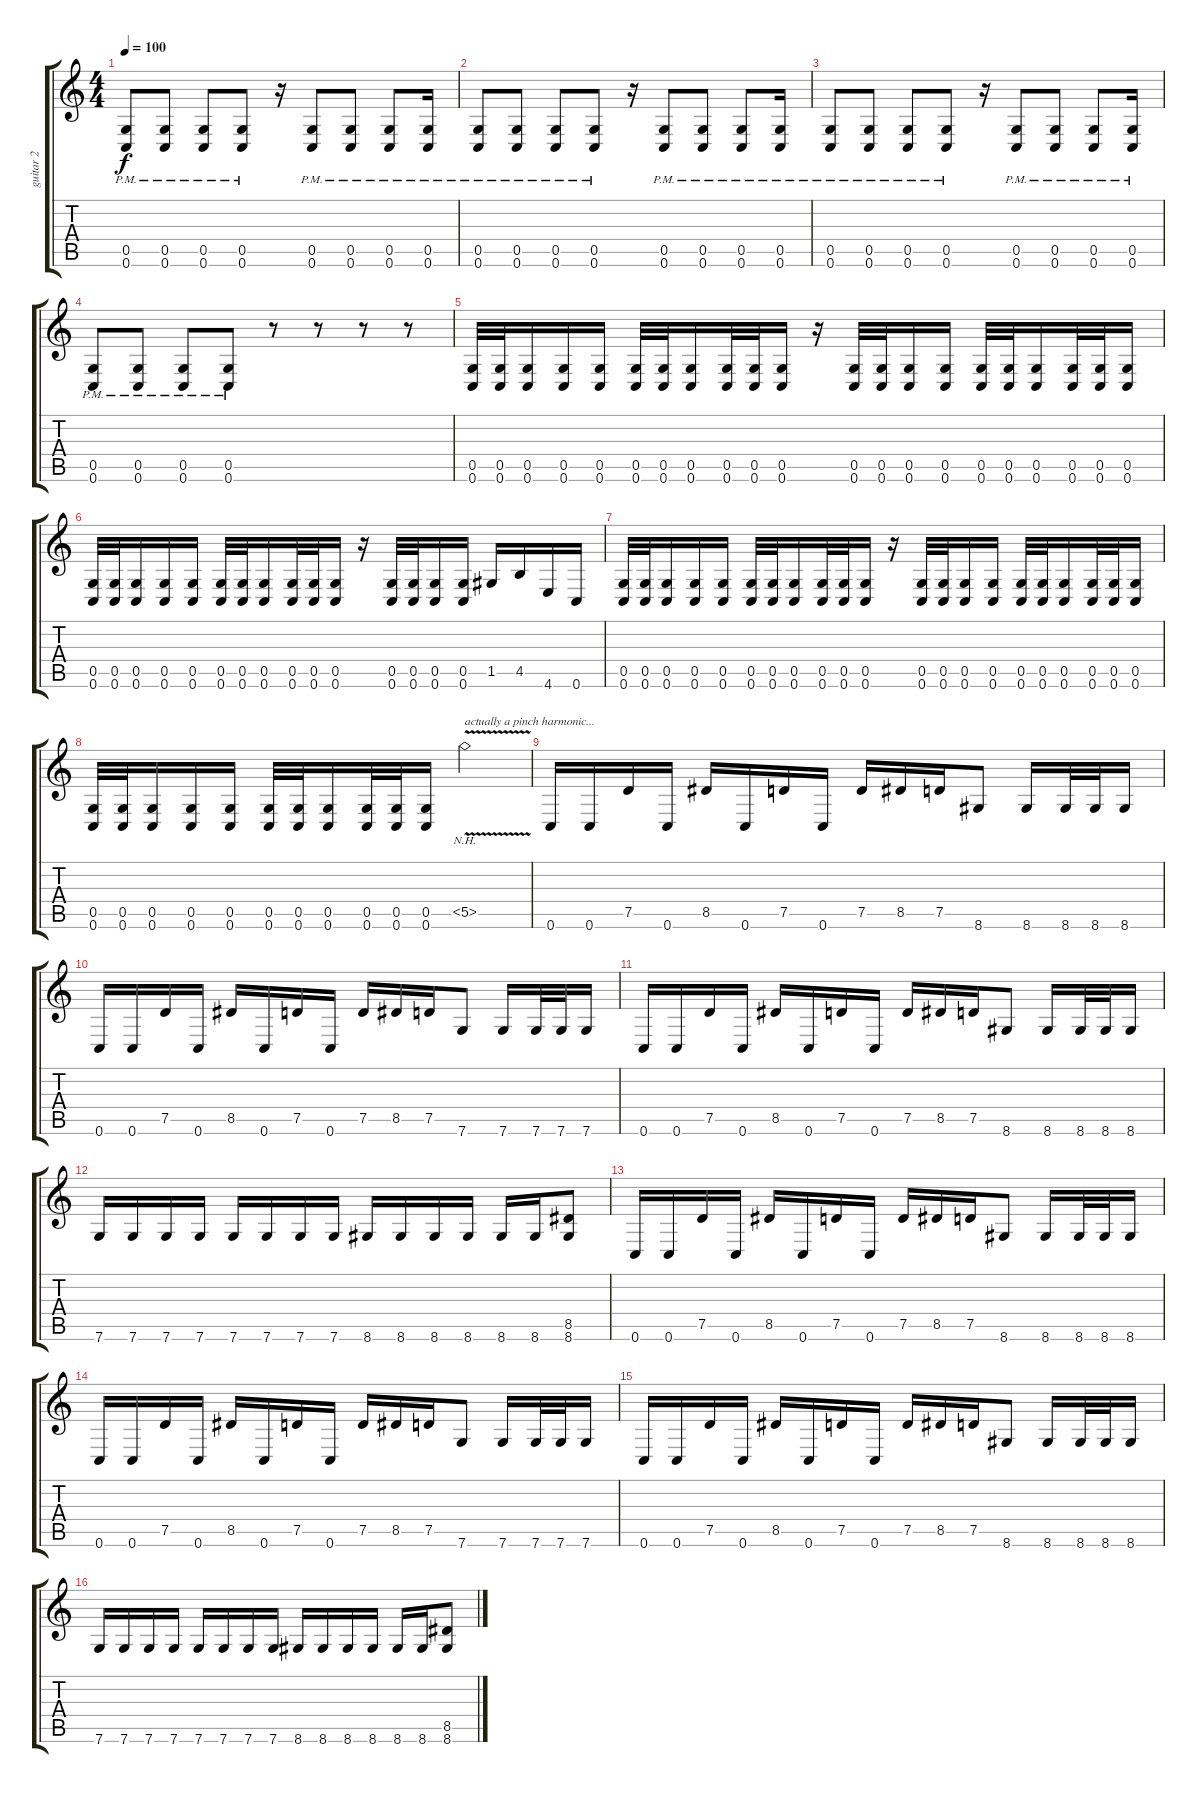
\track ("guitar 2" "guitar 2") {instrument overdrivenguitar}
\staff {score tabs}
\tuning (D4 A3 F3 C3 G2 C2) {hide}
\ts (4 4)
\tempo 100
\clef g2
\ks c
(0.5{pm} 0.6{pm}).8{dy f instrument overdrivenguitar} (0.5{pm} 0.6{pm}).8 (0.5{pm} 0.6{pm}).8 (0.5{pm} 0.6{pm}).8 r.16 (0.5{pm} 0.6{pm}).8 (0.5{pm} 0.6{pm}).8 (0.5{pm} 0.6{pm}).8 (0.5{pm} 0.6{pm}).16 |
(0.5{pm} 0.6{pm}).8 (0.5{pm} 0.6{pm}).8 (0.5{pm} 0.6{pm}).8 (0.5{pm} 0.6{pm}).8 r.16 (0.5{pm} 0.6{pm}).8 (0.5{pm} 0.6{pm}).8 (0.5{pm} 0.6{pm}).8 (0.5{pm} 0.6{pm}).16 |
(0.5{pm} 0.6{pm}).8 (0.5{pm} 0.6{pm}).8 (0.5{pm} 0.6{pm}).8 (0.5{pm} 0.6{pm}).8 r.16 (0.5{pm} 0.6{pm}).8 (0.5{pm} 0.6{pm}).8 (0.5{pm} 0.6{pm}).8 (0.5{pm} 0.6{pm}).16 |
(0.5{pm} 0.6{pm}).8 (0.5{pm} 0.6{pm}).8 (0.5{pm} 0.6{pm}).8 (0.5{pm} 0.6{pm}).8 r.8 r.8 r.8 r.8 |
(0.5 0.6).32 (0.5 0.6).32 (0.5 0.6).16 (0.5 0.6).16 (0.5 0.6).16 (0.5 0.6).32 (0.5 0.6).32 (0.5 0.6).16 (0.5 0.6).32 (0.5 0.6).32 (0.5 0.6).16 r.16 (0.5 0.6).32 (0.5 0.6).32 (0.5 0.6).16 (0.5 0.6).16 (0.5 0.6).32 (0.5 0.6).32 (0.5 0.6).16 (0.5 0.6).32 (0.5 0.6).32 (0.5 0.6).16 |
(0.5 0.6).32 (0.5 0.6).32 (0.5 0.6).16 (0.5 0.6).16 (0.5 0.6).16 (0.5 0.6).32 (0.5 0.6).32 (0.5 0.6).16 (0.5 0.6).32 (0.5 0.6).32 (0.5 0.6).16 r.16 (0.5 0.6).32 (0.5 0.6).32 (0.5 0.6).16 (0.5 0.6).16 1.5.16 4.5.16 4.6.16 0.6.16 |
(0.5 0.6).32 (0.5 0.6).32 (0.5 0.6).16 (0.5 0.6).16 (0.5 0.6).16 (0.5 0.6).32 (0.5 0.6).32 (0.5 0.6).16 (0.5 0.6).32 (0.5 0.6).32 (0.5 0.6).16 r.16 (0.5 0.6).32 (0.5 0.6).32 (0.5 0.6).16 (0.5 0.6).16 (0.5 0.6).32 (0.5 0.6).32 (0.5 0.6).16 (0.5 0.6).32 (0.5 0.6).32 (0.5 0.6).16 |
(0.5 0.6).32 (0.5 0.6).32 (0.5 0.6).16 (0.5 0.6).16 (0.5 0.6).16 (0.5 0.6).32 (0.5 0.6).32 (0.5 0.6).16 (0.5 0.6).32 (0.5 0.6).32 (0.5 0.6).16 5.5{nh v}.2{txt "actually a pinch harmonic..."} |
0.6.16 0.6.16 7.5.16 0.6.16 8.5.16 0.6.16 7.5.16 0.6.16 7.5.16 8.5.16 7.5.16 8.6.8 8.6.16 8.6.32 8.6.32 8.6.16 |
0.6.16 0.6.16 7.5.16 0.6.16 8.5.16 0.6.16 7.5.16 0.6.16 7.5.16 8.5.16 7.5.16 7.6.8 7.6.16 7.6.32 7.6.32 7.6.16 |
0.6.16 0.6.16 7.5.16 0.6.16 8.5.16 0.6.16 7.5.16 0.6.16 7.5.16 8.5.16 7.5.16 8.6.8 8.6.16 8.6.32 8.6.32 8.6.16 |
7.6.16 7.6.16 7.6.16 7.6.16 7.6.16 7.6.16 7.6.16 7.6.16 8.6.16 8.6.16 8.6.16 8.6.16 8.6.16 8.6.16 (8.5 8.6).8 |
0.6.16 0.6.16 7.5.16 0.6.16 8.5.16 0.6.16 7.5.16 0.6.16 7.5.16 8.5.16 7.5.16 8.6.8 8.6.16 8.6.32 8.6.32 8.6.16 |
0.6.16 0.6.16 7.5.16 0.6.16 8.5.16 0.6.16 7.5.16 0.6.16 7.5.16 8.5.16 7.5.16 7.6.8 7.6.16 7.6.32 7.6.32 7.6.16 |
0.6.16 0.6.16 7.5.16 0.6.16 8.5.16 0.6.16 7.5.16 0.6.16 7.5.16 8.5.16 7.5.16 8.6.8 8.6.16 8.6.32 8.6.32 8.6.16 |
7.6.16 7.6.16 7.6.16 7.6.16 7.6.16 7.6.16 7.6.16 7.6.16 8.6.16 8.6.16 8.6.16 8.6.16 8.6.16 8.6.16 (8.5 8.6).8
